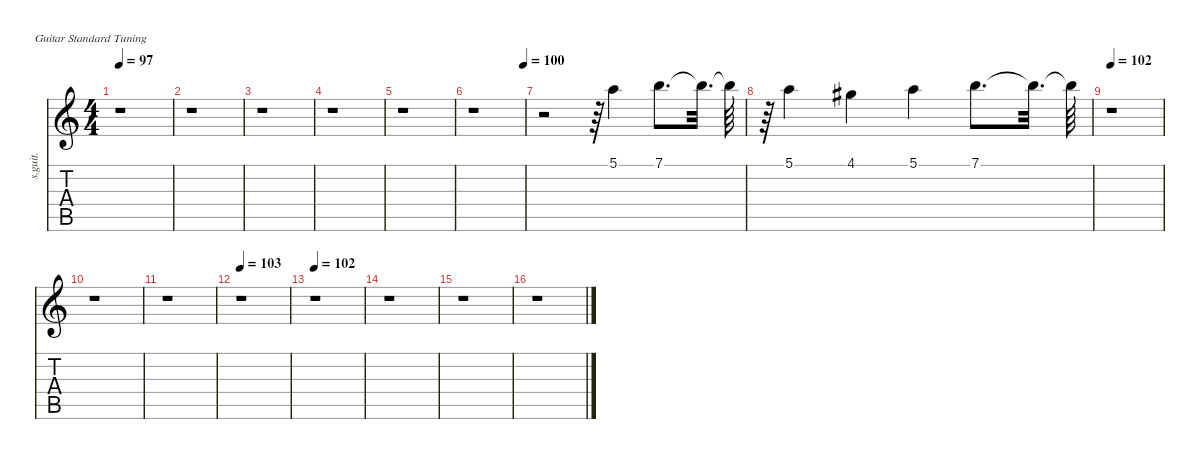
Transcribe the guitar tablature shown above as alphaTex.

\defaultSystemsLayout 4
\hideDynamics
\bracketExtendMode nobrackets
\otherSystemsTrackNameOrientation horizontal
\track ("Track 11" "s.guit.") {instrument acousticguitarsteel}
\staff {score tabs}
\tuning (E4 B3 G3 D3 A2 E2)
\ts (4 4)
\tempo 97
\clef g2
\ks c
r.1{dy f beam Down} |
r.1{beam Down} |
r.1{beam Down} |
r.1{beam Down} |
r.1{beam Down} |
\tempo (100 0.989691)
r.1{beam Down} |
r.2{instrument clarinet beam Down} r.64{beam Down} 5.1.4{dy mf beam Down} 7.1.8{d beam Down} 7.1{t}.32{d dy f beam Down} 7.1{t}.64{beam Down} |
r.64{beam Down} 5.1.4{dy mf beam Down} 4.1{acc #}.4{beam Down} 5.1.4{beam Down} 7.1.8{d beam Down} 7.1{t}.32{d dy f beam Down} 7.1{t}.64{beam Down} |
\tempo 102
r.1{beam Down} |
r.1{beam Down} |
r.1{beam Down} |
\tempo 103
r.1{beam Down} |
\tempo 102
r.1{beam Down} |
r.1{beam Down} |
r.1{beam Down} |
r.1{beam Down}
